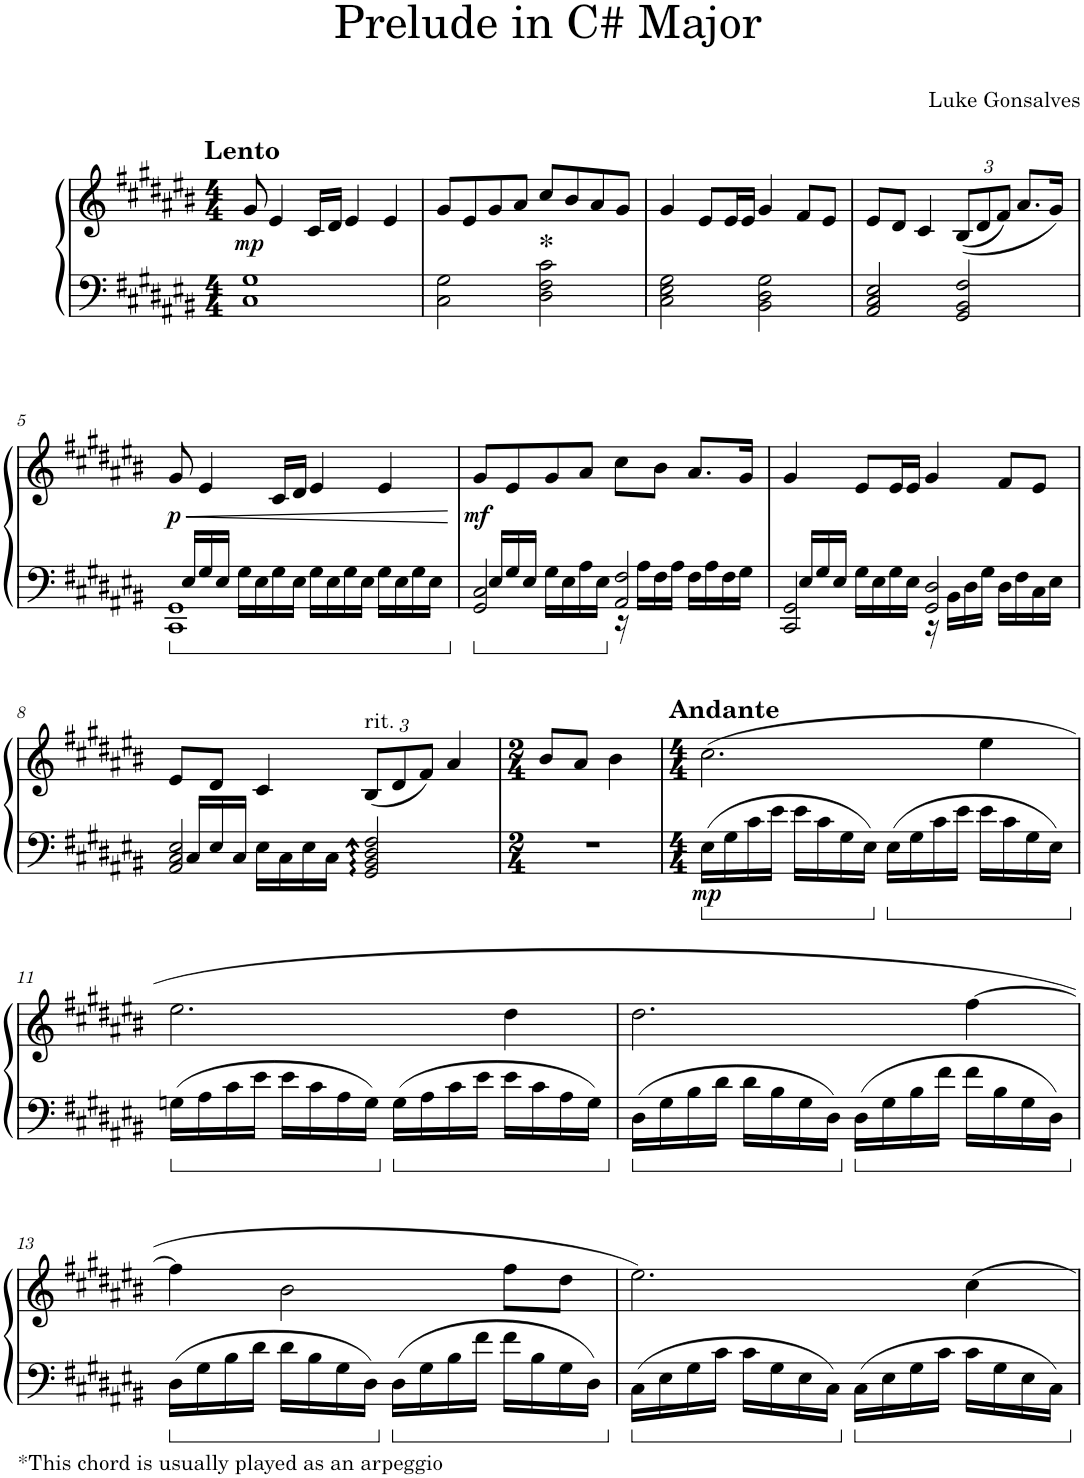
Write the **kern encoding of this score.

**kern	**kern	**dynam
*part1	*part1	*part1
*staff2	*staff1	*staff1/2
*I"Piano	*	*
*I'Pno.	*	*
*clefF4	*clefG2	*
*k[f#c#g#d#a#e#b#]	*k[f#c#g#d#a#e#b#]	*
*M4/4	*M4/4	*
=1	=1	=1
!	!LO:TX:a:B:t=Lento	!
!	!	!LO:DY:b
1C# 1G#	8g#/	mp
.	4e#/	.
.	16c#/LL	.
.	16d#/JJ	.
.	4e#/	.
.	4e#/	.
=2	=2	=2
2C#\ 2G#\	8g#/L	.
.	8e#/	.
.	8g#/	.
.	8a#/J	.
!LO:TX:b:t=*This chord is usually played as an arpeggio	!	!
!LO:TX:a:B:t=*	!	!
2D#\ 2F#\ 2c#\	8cc#/L	.
.	8b#/	.
.	8a#/	.
.	8g#/J	.
=3	=3	=3
2C#\ 2E#\ 2G#\	4g#/	.
.	8e#/L	.
.	16e#/L	.
.	16e#/JJ	.
2BB#\ 2D#\ 2G#\	4g#/	.
.	8f#/L	.
.	8e#/J	.
=4	=4	=4
2AA#/ 2C#/ 2E#/	8e#/L	.
.	8d#/J	.
.	4c#/	.
*	*Xbrackettup	*
2GG#/ 2BB#/ 2F#/	((12B#/L	.
.	12d#/	.
.	12f#/J)	.
.	8.a#/L	.
.	16g#/Jk)	.
!!LO:LB:g=z
=5	=5	=5
*^	*	*
!	!	!	!LO:HP:b
!	!	!	!LO:DY:n=1:b
1CC# 1GG#	16ryy	8g#/	< p
.	16E#/LL	.	.
.	16G#/	4e#/	.
.	16E#/JJ	.	.
.	16G#\LL	.	.
.	16E#\	.	.
.	16G#\	16c#/LL	.
.	16E#\JJ	16d#/JJ	.
.	16G#\LL	4e#/	.
.	16E#\	.	.
.	16G#\	.	.
.	16E#\JJ	.	.
.	16G#\LL	4e#/	.
.	16E#\	.	.
.	16G#\	.	.
.	16E#\JJ	.	.
*v	*v	*	*
.	.	[
=6	=6	=6
*^	*	*
!	!	!	!LO:DY:b
2GG#/ 2C#/	16ryy	8g#/L	mf
.	16E#/LL	.	.
.	16G#/	8e#/	.
.	16E#/JJ	.	.
.	16G#\LL	8g#/	.
.	16E#\	.	.
.	16A#\	8a#/J	.
.	16E#\JJ	.	.
2AA#/ 2F#/	16r	8cc#\L	.
.	16A#\LL	.	.
.	16F#\	8b#\J	.
.	16A#\JJ	.	.
.	16F#\LL	8.a#/L	.
.	16A#\	.	.
.	16F#\	.	.
.	16G#\JJ	16g#/Jk	.
=7	=7	=7	=7
2CC#/ 2GG#/	16ryy	4g#/	.
.	16E#/LL	.	.
.	16G#/	.	.
.	16E#/JJ	.	.
.	16G#\LL	8e#/L	.
.	16E#\	.	.
.	16G#\	16e#/L	.
.	16E#\JJ	16e#/JJ	.
2GG#/ 2D#/	16r	4g#/	.
.	16BB#\LL	.	.
.	16D#\	.	.
.	16G#\JJ	.	.
.	16D#\LL	8f#/L	.
.	16F#\	.	.
.	16C#\	8e#/J	.
.	16E#\JJ	.	.
!!LO:LB:g=z
=8	=8	=8	=8
2AA#/ 2C#/ 2E#/	16ryy	8e#/L	.
.	16C#/LL	.	.
.	16E#/	8d#/J	.
.	16C#/JJ	.	.
.	16E#\LL	4c#/	.
.	16C#\	.	.
.	16E#\	.	.
.	16C#\JJ	.	.
!	!	!LO:TX:a:t=rit.	!
2GG#/ 2BB#/ 2D#/ 2F#/	2ryy	(12B#/L	.
.	.	12d#/	.
.	.	12f#/J)	.
.	.	4a#/	.
*v	*v	*	*
=9	=9	=9
*M2/4	*M2/4	*
2r	8b#/L	.
.	8a#/J	.
.	4b#\	.
=10	=10	=10
*M4/4	*M4/4	*
!	!LO:TX:a:B:t=Andante	!
!	!	!LO:DY:b=2
16E#\LL	(2.cc#\	mp
16G#\	.	.
16c#\	.	.
16e#\JJ	.	.
16e#\LL	.	.
16c#\	.	.
16G#\	.	.
16E#\JJ	.	.
16E#\LL	.	.
16G#\	.	.
16c#\	.	.
16e#\JJ	.	.
16e#\LL	4ee#\	.
16c#\	.	.
16G#\	.	.
16E#\JJ	.	.
!!LO:LB:g=z
=11	=11	=11
16Gn\LL	2.ee#\	.
16A#\	.	.
16c#\	.	.
16e#\JJ	.	.
16e#\LL	.	.
16c#\	.	.
16A#\	.	.
16G\JJ	.	.
16G\LL	.	.
16A#\	.	.
16c#\	.	.
16e#\JJ	.	.
16e#\LL	4dd#\	.
16c#\	.	.
16A#\	.	.
16G\JJ	.	.
=12	=12	=12
16D#\LL	2.dd#\	.
16G#\	.	.
16B#\	.	.
16d#\JJ	.	.
16d#\LL	.	.
16B#\	.	.
16G#\	.	.
16D#\JJ	.	.
16D#\LL	.	.
16G#\	.	.
16B#\	.	.
16f#\JJ	.	.
16f#\LL	[4ff#\	.
16B#\	.	.
16G#\	.	.
16D#\JJ	.	.
!!LO:LB:g=z
=13	=13	=13
16D#\LL	4ff#\]	.
16G#\	.	.
16B#\	.	.
16d#\JJ	.	.
16d#\LL	2b#\	.
16B#\	.	.
16G#\	.	.
16D#\JJ	.	.
16D#\LL	.	.
16G#\	.	.
16B#\	.	.
16f#\JJ	.	.
16f#\LL	8ff#\L	.
16B#\	.	.
16G#\	8dd#\J	.
16D#\JJ	.	.
=14	=14	=14
16C#\LL	2.ee#\)	.
16E#\	.	.
16G#\	.	.
16c#\JJ	.	.
16c#\LL	.	.
16G#\	.	.
16E#\	.	.
16C#\JJ	.	.
16C#\LL	.	.
16E#\	.	.
16G#\	.	.
16c#\JJ	.	.
16c#\LL	4cc#\	.
16G#\	.	.
16E#\	.	.
16C#\JJ	.	.
=	=	=
*-	*-	*-
